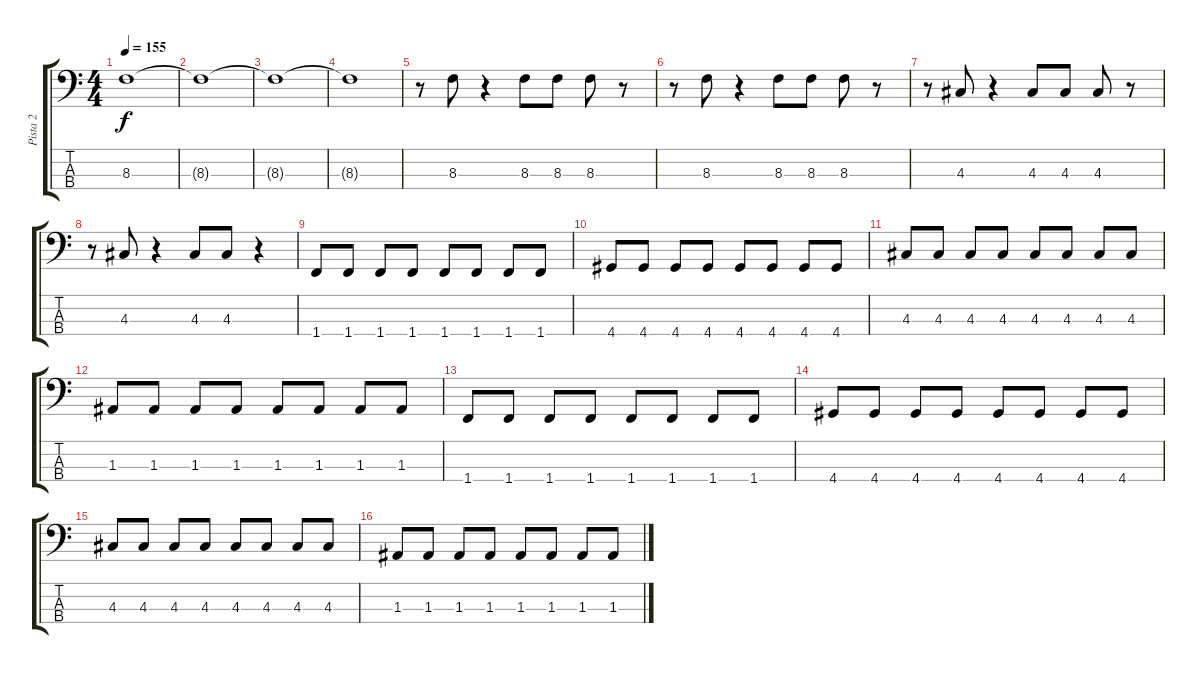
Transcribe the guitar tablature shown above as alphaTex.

\track ("Pista 2" "Pista 2") {instrument slapbass2}
\staff {score tabs}
\tuning (G2 D2 A1 E1) {hide}
\ts (4 4)
\tempo 155
\clef f4
\ks c
8.3.1{dy f} |
8.3{t}.1 |
8.3{t}.1 |
8.3{t}.1 |
r.8 8.3.8 r.4 8.3.8 8.3.8 8.3.8 r.8 |
r.8 8.3.8 r.4 8.3.8 8.3.8 8.3.8 r.8 |
r.8 4.3.8 r.4 4.3.8 4.3.8 4.3.8 r.8 |
r.8 4.3.8 r.4 4.3.8 4.3.8 r.4 |
1.4.8 1.4.8 1.4.8 1.4.8 1.4.8 1.4.8 1.4.8 1.4.8 |
4.4.8 4.4.8 4.4.8 4.4.8 4.4.8 4.4.8 4.4.8 4.4.8 |
4.3.8 4.3.8 4.3.8 4.3.8 4.3.8 4.3.8 4.3.8 4.3.8 |
1.3.8 1.3.8 1.3.8 1.3.8 1.3.8 1.3.8 1.3.8 1.3.8 |
1.4.8 1.4.8 1.4.8 1.4.8 1.4.8 1.4.8 1.4.8 1.4.8 |
4.4.8 4.4.8 4.4.8 4.4.8 4.4.8 4.4.8 4.4.8 4.4.8 |
4.3.8 4.3.8 4.3.8 4.3.8 4.3.8 4.3.8 4.3.8 4.3.8 |
1.3.8 1.3.8 1.3.8 1.3.8 1.3.8 1.3.8 1.3.8 1.3.8
